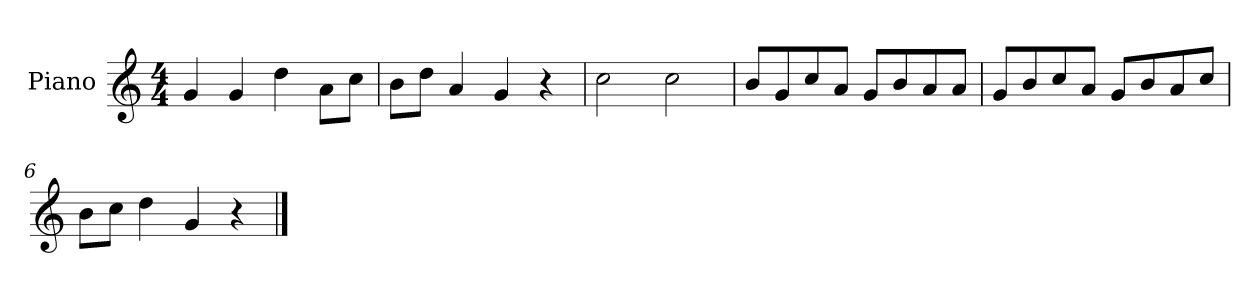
**kern
*part1
*staff1
*I"Piano
*I'P-no
*clefG2
*k[]
*M4/4
*MM90
=1
4g/
4g/
4dd\
8a\L
8cc\J
=2
8b\L
8dd\J
4a/
4g/
4r
=3
2cc\
2cc\
=4
8b/L
8g/
8cc/
8a/J
8g/L
8b/
8a/
8a/J
=5
8g/L
8b/
8cc/
8a/J
8g/L
8b/
8a/
8cc/J
=6
8b\L
8cc\J
4dd\
4g/
4r
==
*-
